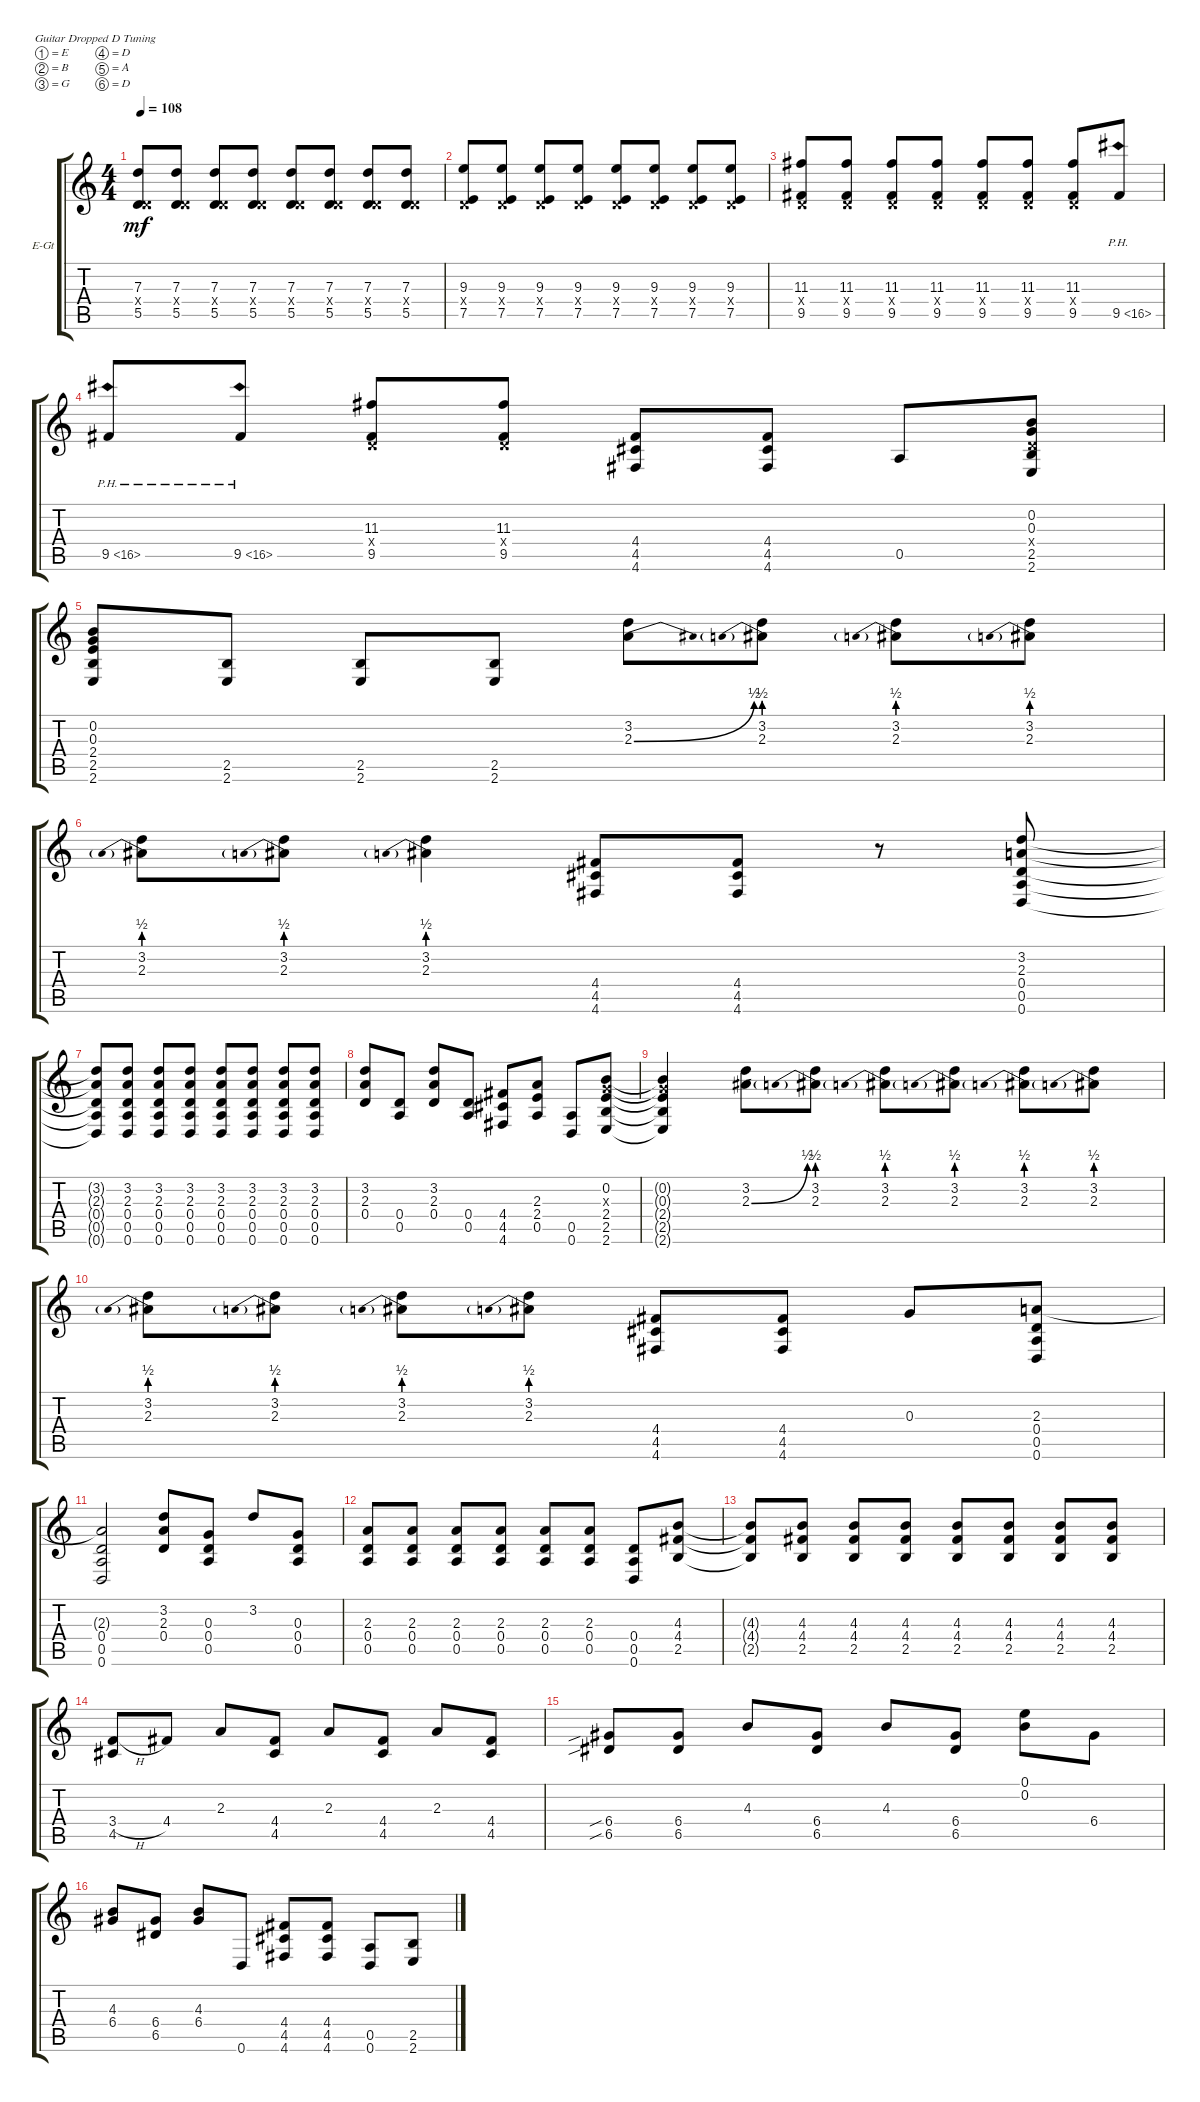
\defaultSystemsLayout 4
\bracketExtendMode groupsimilarinstruments
\firstSystemTrackNameOrientation horizontal
\otherSystemsTrackNameOrientation horizontal
\track ("Gtr. 1 (intro clean, then crunch)" "E-Gt") {instrument electricguitarclean}
\staff {score tabs}
\tuning (E4 B3 G3 D3 A2 D2)
\ts (4 4)
\tempo 108
\clef g2
\ks c
(5.5 0.4{x} 7.3).8{dy mf} (5.5 0.4{x} 7.3).8 (5.5 0.4{x} 7.3).8 (5.5 0.4{x} 7.3).8 (5.5 0.4{x} 7.3).8 (5.5 0.4{x} 7.3).8 (5.5 0.4{x} 7.3).8 (5.5 0.4{x} 7.3).8 |
(7.5 0.4{x} 9.3).8 (7.5 0.4{x} 9.3).8 (7.5 0.4{x} 9.3).8 (7.5 0.4{x} 9.3).8 (7.5 0.4{x} 9.3).8 (7.5 0.4{x} 9.3).8 (7.5 0.4{x} 9.3).8 (7.5 0.4{x} 9.3).8 |
(9.5 0.4{x} 11.3).8 (9.5 0.4{x} 11.3).8 (9.5 0.4{x} 11.3).8 (9.5 0.4{x} 11.3).8 (9.5 0.4{x} 11.3).8 (9.5 0.4{x} 11.3).8 (9.5 0.4{x} 11.3).8 9.5{ph 7}.8 |
9.5{ph 7}.8 9.5{ph 7}.8 (9.5 0.4{x} 11.3).8 (9.5 0.4{x} 11.3).8 (4.5 4.4 4.6).8 (4.4 4.5 4.6).8 0.5.8 (2.6 2.5 0.4{x} 0.3 0.2).8 |
(2.6 2.5 2.4 0.3 0.2).8 (2.6 2.5).8 (2.5 2.6).8 (2.6 2.5).8 (2.3{be (bend 0 0 15 2)} 3.2).8 (2.3{be (prebend 0 2 60 2)} 3.2).8 (2.3{be (prebend 0 2 60 2)} 3.2).8 (2.3{be (prebend 0 2 60 2)} 3.2).8 |
(2.3{be (prebend 0 2 60 2)} 3.2).8 (2.3{be (prebend 0 2 60 2)} 3.2).8 (2.3{be (prebend 0 2 60 2)} 3.2).4 (4.6 4.5 4.4).8 (4.6 4.5 4.4).8 r.8 (3.2 2.3 0.4 0.5 0.6).8 |
(3.2{t} 2.3{t} 0.4{t} 0.5{t} 0.6{t}).8 (3.2 2.3 0.4 0.5 0.6).8 (3.2 2.3 0.4 0.5 0.6).8 (3.2 2.3 0.4 0.5 0.6).8 (3.2 2.3 0.4 0.5 0.6).8 (3.2 2.3 0.4 0.5 0.6).8 (3.2 2.3 0.4 0.5 0.6).8 (3.2 2.3 0.4 0.5 0.6).8 |
(3.2 2.3 0.4).8 (0.4 0.5).8 (3.2 2.3 0.4).8 (0.4 0.5).8 (4.6 4.5 4.4).8 (0.5 2.4 2.3).8 (0.5 0.6).8 (2.6 2.5 2.4 0.3{x} 0.2).8 |
(2.6{t} 2.5{t} 2.4{t} 0.3{x t} 0.2{t}).4 (2.3{be (bend 0 0 15 2)} 3.2).8 (2.3{be (prebend 0 2 60 2)} 3.2).8 (2.3{be (prebend 0 2 60 2)} 3.2).8 (2.3{be (prebend 0 2 60 2)} 3.2).8 (2.3{be (prebend 0 2 60 2)} 3.2).8 (2.3{be (prebend 0 2 60 2)} 3.2).8 |
(2.3{be (prebend 0 2 60 2)} 3.2).8 (2.3{be (prebend 0 2 60 2)} 3.2).8 (2.3{be (prebend 0 2 60 2)} 3.2).8 (2.3{be (prebend 0 2 60 2)} 3.2).8 (4.6 4.5 4.4).8 (4.6 4.5 4.4).8 0.3.8 (2.3 0.4 0.5 0.6).8 |
(2.3{t} 0.4 0.5 0.6).2 (0.4 2.3 3.2).8 (0.3 0.4 0.5).8 3.2.8 (0.3 0.4 0.5).8 |
(0.5 0.4 2.3).8 (0.5 0.4 2.3).8 (0.5 0.4 2.3).8 (0.5 0.4 2.3).8 (0.5 0.4 2.3).8 (0.5 0.4 2.3).8 (0.4 0.5 0.6).8 (2.5 4.4 4.3).8 |
(2.5{t} 4.4{t} 4.3{t}).8 (2.5 4.4 4.3).8 (2.5 4.4 4.3).8 (2.5 4.4 4.3).8 (2.5 4.4 4.3).8 (2.5 4.4 4.3).8 (2.5 4.4 4.3).8 (2.5 4.4 4.3).8 |
(4.5 3.4{h}).8 4.4.8 2.3.8 (4.4 4.5).8 2.3.8 (4.4 4.5).8 2.3.8 (4.4 4.5).8 |
(6.4{sib} 6.5{sib}).8 (6.4 6.5).8 4.3.8 (6.4 6.5).8 4.3.8 (6.4 6.5).8 (0.1 0.2).8 6.4.8 |
(6.4 4.3).8 (6.4 6.5).8 (4.3 6.4).8 0.6.8 (4.4 4.5 4.6).8 (4.4 4.5 4.6).8 (0.6 0.5).8 (2.6 2.5).8
